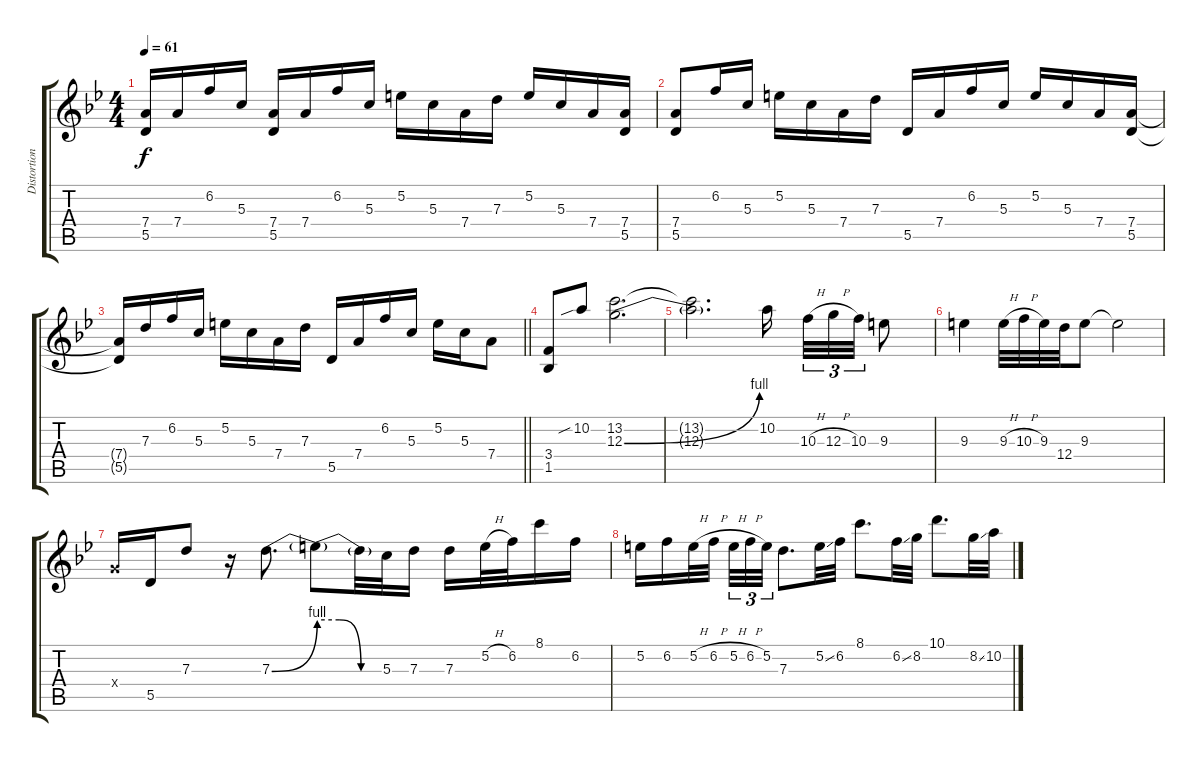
\track ("Distortion" "Distortion") {instrument distortionguitar}
\staff {score tabs}
\tuning (E4 B3 G3 D3 A2 E2) {hide}
\ts (4 4)
\tempo 61
\clef g2
\ks bb
(7.4{t} 5.5{t}).16{dy f} 7.4.16 6.2.16 5.3.16 (7.4 5.5).16 7.4.16 6.2.16 5.3.16 5.2.16 5.3.16 7.4.16 7.3.16 5.2.16 5.3.16 7.4.16 (7.4 5.5).16 |
(7.4 5.5).8 6.2.16 5.3.16 5.2.16 5.3.16 7.4.16 7.3.16 5.5.16 7.4.16 6.2.16 5.3.16 5.2.16 5.3.16 7.4.16 (7.4 5.5).16 |
\barLineRight lightlight
(7.4{t} 5.5{t}).16 7.3.16 6.2.16 5.3.16 5.2.16 5.3.16 7.4.16 7.3.16 5.5.16 7.4.16 6.2.16 5.3.16 5.2.16 5.3.16 7.4.8 |
(3.4 1.5).8 10.2{sib}.8 (13.2 12.3{be (bend 0 0 60 4)}).2{d} |
(13.2{t} 12.3{t}).2{d} 10.2.16{beam splitsecondary} 10.3{h}.32{tu (3 2)} 12.3{h}.32{tu (3 2)} 10.3.32{tu (3 2)} 9.3.8 |
9.3.4 9.3{h}.32 10.3{h}.32 9.3.32 12.4.32 9.3.8 9.3{t}.2 |
5.4{x}.16 5.5.16 7.3.8 r.16 7.3{be (bend 0 0 60 4)}.8{d} 7.3{be (custom 0 4 20 4 40 0 60 0) t}.8 7.3{t}.32 5.3.32 7.3.16 7.3.16 5.2{h}.32 6.2.32 8.1.16 6.2.16 |
5.2.16 6.2.16 5.2{h}.32 6.2{h}.32{beam splitsecondary} 5.2{h}.32{tu (3 2)} 6.2{h}.32{tu (3 2)} 5.2.32{tu (3 2)} 7.3.8{d} 5.2{ss}.32 6.2.32 8.1.8{d} 6.2{ss}.32 8.2.32 10.1.8{d} 8.2{ss}.32 10.2.32
